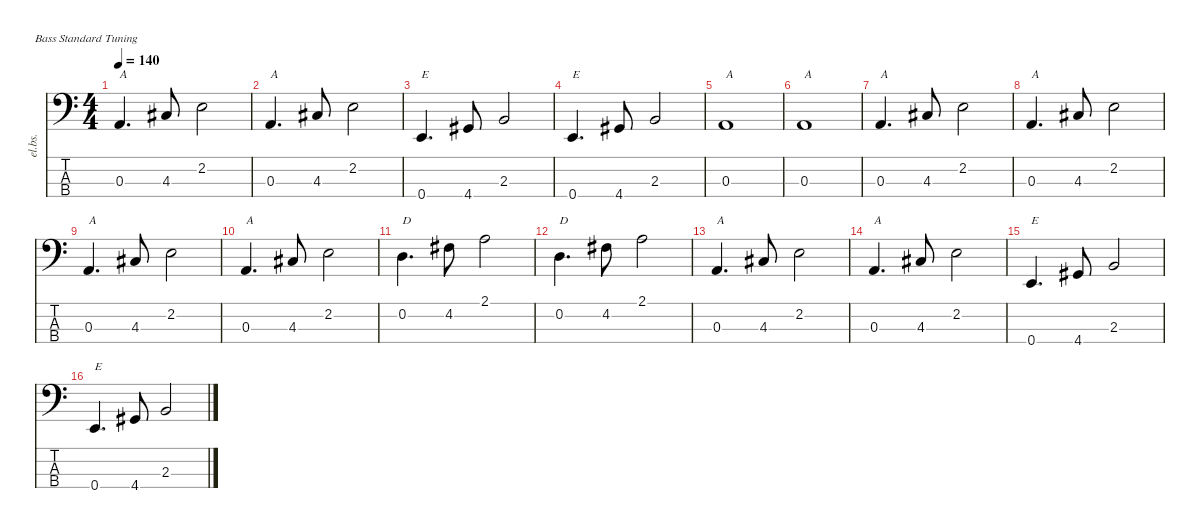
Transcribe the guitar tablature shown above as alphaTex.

\defaultSystemsLayout 4
\hideDynamics
\bracketExtendMode nobrackets
\otherSystemsTrackNameOrientation horizontal
\track ("Bass Guitar" "el.bs.") {instrument electricbassfinger}
\staff {score tabs}
\tuning (G2 D2 A1 E1)
\ts (4 4)
\tempo 140
\clef f4
\ks c
0.3.4{d txt "A" dy mf beam Up} 4.3{acc #}.8{beam Up} 2.2.2{beam Down} |
0.3.4{d txt "A" beam Up} 4.3{acc #}.8{beam Up} 2.2.2{beam Down} |
0.4.4{d txt "E" beam Up} 4.4{acc #}.8{beam Up} 2.3.2{beam Up} |
0.4.4{d txt "E" beam Up} 4.4{acc #}.8{beam Up} 2.3.2{beam Up} |
0.3.1{txt "A" beam Up} |
0.3.1{txt "A" beam Up} |
0.3.4{d txt "A" beam Up} 4.3{acc #}.8{beam Up} 2.2.2{beam Down} |
0.3.4{d txt "A" beam Up} 4.3{acc #}.8{beam Up} 2.2.2{beam Down} |
0.3.4{d txt "A" beam Up} 4.3{acc #}.8{beam Up} 2.2.2{beam Down} |
0.3.4{d txt "A" beam Up} 4.3{acc #}.8{beam Up} 2.2.2{beam Down} |
0.2.4{d txt "D" beam Down} 4.2{acc #}.8{beam Down} 2.1.2{beam Down} |
0.2.4{d txt "D" beam Down} 4.2{acc #}.8{beam Down} 2.1.2{beam Down} |
0.3.4{d txt "A" beam Up} 4.3{acc #}.8{beam Up} 2.2.2{beam Down} |
0.3.4{d txt "A" beam Up} 4.3{acc #}.8{beam Up} 2.2.2{beam Down} |
0.4.4{d txt "E" beam Up} 4.4{acc #}.8{beam Up} 2.3.2{beam Up} |
0.4.4{d txt "E" beam Up} 4.4{acc #}.8{beam Up} 2.3.2{beam Up}
